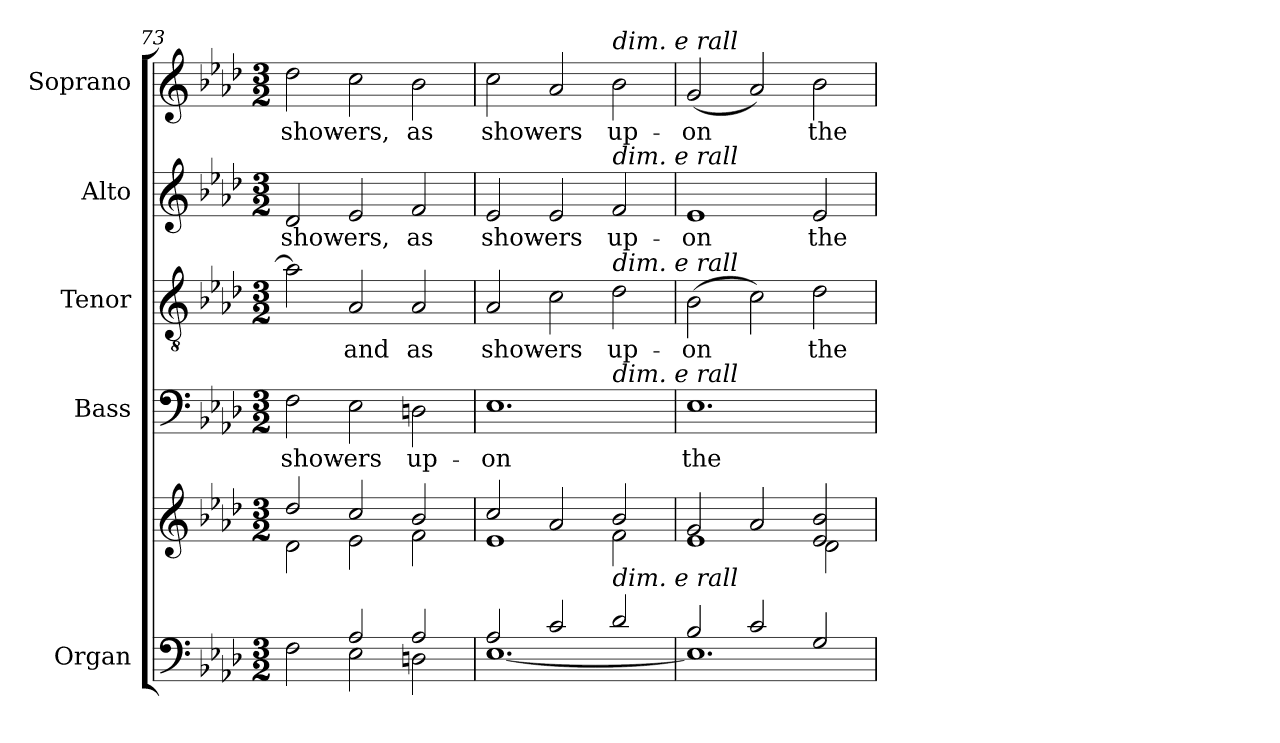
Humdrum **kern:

**kern	**kern	**kern	**text	**kern	**text	**kern	**text	**kern	**text
*part5	*part5	*part4	*part4	*part3	*part3	*part2	*part2	*part1	*part1
*staff6	*staff5	*staff4	*staff4	*staff3	*staff3	*staff2	*staff2	*staff1	*staff1
*I"Organ	*	*I"Bass	*	*I"Tenor	*	*I"Alto	*	*I"Soprano	*
*I'Org.	*	*I'B.	*	*I'T.	*	*I'A.	*	*I'S.	*
!!LO:LB:g=z
*clefF4	*clefG2	*clefF4	*	*clefGv2	*	*clefG2	*	*clefG2	*
*	*	*	*	*ITrd7c12	*	*	*	*	*
*k[b-e-a-d-]	*k[b-e-a-d-]	*k[b-e-a-d-]	*	*k[b-e-a-d-]	*	*k[b-e-a-d-]	*	*k[b-e-a-d-]	*
*A-:	*A-:	*A-:	*	*A-:	*	*A-:	*	*A-:	*
*M3/2	*M3/2	*M3/2	*	*M3/2	*	*M3/2	*	*M3/2	*
=73	=73	=73	=73	=73	=73	=73	=73	=73	=73
*^	*^	*	*	*	*	*	*	*	*
*	*	*	*^	*	*	*	*	*	*	*	*
!	!	!	!	!	!	!LO:LY:b:color=#000000	!	!	!	!	!	!
!	!	!	!	!	!	!	!	!	!	!LO:LY:b:color=#000000	!	!
!	!	!	!	!	!	!	!	!	!	!	!	!LO:LY:b:color=#000000
2ryy	2Fi\	2dd-i/	2d-i\	2ryy	2Fi\	show-	2A-i\]	.	2d-i/	show-	2dd-i\	show-
!	!	!	!	!	!	!LO:LY:b:color=#000000	!	!	!	!	!	!
!	!	!	!	!	!	!	!	!LO:LY:b:color=#000000	!	!	!	!
!	!	!	!	!	!	!	!	!	!	!LO:LY:b:color=#000000	!	!
!	!	!	!	!	!	!	!	!	!	!	!	!LO:LY:b:color=#000000
2A-i/	2E-i\	2cci/	2e-i\	1ryy	2E-i\	-ers	2AA-i/	and	2e-i/	-ers,	2cci\	-ers,
!	!	!	!	!	!	!LO:LY:b:color=#000000	!	!	!	!	!	!
!	!	!	!	!	!	!	!	!LO:LY:b:color=#000000	!	!	!	!
!	!	!	!	!	!	!	!	!	!	!LO:LY:b:color=#000000	!	!
!	!	!	!	!	!	!	!	!	!	!	!	!LO:LY:b:color=#000000
2A-i/	2Dni\	2b-i/	2fi\	.	2Dni\	up-	2AA-i/	as	2fi/	as	2b-i\	as
*	*	*	*v	*v	*	*	*	*	*	*	*	*
=74	=74	=74	=74	=74	=74	=74	=74	=74	=74	=74	=74
!	!	!	!	!	!LO:LY:b:color=#000000	!	!	!	!	!	!
!	!	!	!	!	!	!	!LO:LY:b:color=#000000	!	!	!	!
!	!	!	!	!	!	!	!	!	!LO:LY:b:color=#000000	!	!
!	!	!	!	!	!	!	!	!	!	!	!LO:LY:b:color=#000000
*	*	*	*	*^	*	*	*	*	*	*	*
2A-i/	[1.E-i	2cci/	1e-i	1.E-i	1ryy	-on	2AA-i/	show-	2e-i/	show-	2cci\	show-
!	!	!	!	!	!	!	!	!LO:LY:b:color=#000000	!	!	!	!
!	!	!	!	!	!	!	!	!	!	!LO:LY:b:color=#000000	!	!
!	!	!	!	!	!	!	!	!	!	!	!	!LO:LY:b:color=#000000
2ci/	.	2a-i/	.	.	.	.	2Ci\	-ers	2e-i/	-ers	2a-i/	-ers
!	!	!	!	!	!	!	!	!LO:LY:b:color=#000000	!	!	!	!
!	!	!	!	!	!	!	!	!	!	!LO:LY:b:color=#000000	!	!
!	!	!	!	!	!	!	!	!	!	!	!LO:TX:a:i:t=dim. e rall	!
!	!	!	!	!	!	!	!	!	!LO:TX:a:i:t=dim. e rall	!	!	!
!	!	!	!	!	!	!	!LO:TX:a:i:t=dim. e rall	!	!	!	!	!
!	!	!	!	!	!LO:TX:a:i:t=dim. e rall	!	!	!	!	!	!	!
!	!	!LO:TX:b:i:t=dim. e rall	!	!	!	!	!	!	!	!	!	!
!	!	!	!	!	!	!	!	!	!	!	!	!LO:LY:b:color=#000000
2d-i/	.	2b-i/	2fi\	.	2ryy	.	2D-i\	up-	2fi/	up-	2b-i\	up-
*	*	*	*	*v	*v	*	*	*	*	*	*	*
=75	=75	=75	=75	=75	=75	=75	=75	=75	=75	=75	=75
*	*	*	*	*^	*	*	*	*	*	*	*
!	!	!	!	!	!	!LO:LY:b:color=#000000	!	!	!	!	!	!
*	*	*	*	*v	*v	*	*	*	*	*	*	*
*	*	*	*	*^	*	*	*	*	*	*	*
!	!	!	!	!	!	!	!	!LO:LY:b:color=#000000	!	!	!	!
*	*	*	*	*v	*v	*	*	*	*	*	*	*
*	*	*	*	*^	*	*	*	*	*	*	*
!	!	!	!	!	!	!	!	!	!	!LO:LY:b:color=#000000	!	!
*	*	*	*	*v	*v	*	*	*	*	*	*	*
*	*	*	*	*^	*	*	*	*	*	*	*
!	!	!	!	!	!	!	!	!	!	!	!	!LO:LY:b:color=#000000
*	*	*	*	*v	*v	*	*	*	*	*	*	*
2B-i/	1.E-i]	2gi/	1e-i	1.E-i	the	(2BB-i\	-on	1e-i	-on	(2gi/	-on
2ci/	.	2a-i/	.	.	.	2Ci\)	.	.	.	2a-i/)	.
!	!	!	!	!	!	!	!LO:LY:b:color=#000000	!	!	!	!
!	!	!	!	!	!	!	!	!	!LO:LY:b:color=#000000	!	!
!	!	!	!	!	!	!	!	!	!	!	!LO:LY:b:color=#000000
2Gi/	.	2e-i/ 2b-i	2d-i\	.	.	2D-i\	the	2e-i/	the	2b-i\	the
*v	*v	*	*	*	*	*	*	*	*	*	*
*	*v	*v	*	*	*	*	*	*	*	*
=	=	=	=	=	=	=	=	=	=
*-	*-	*-	*-	*-	*-	*-	*-	*-	*-
